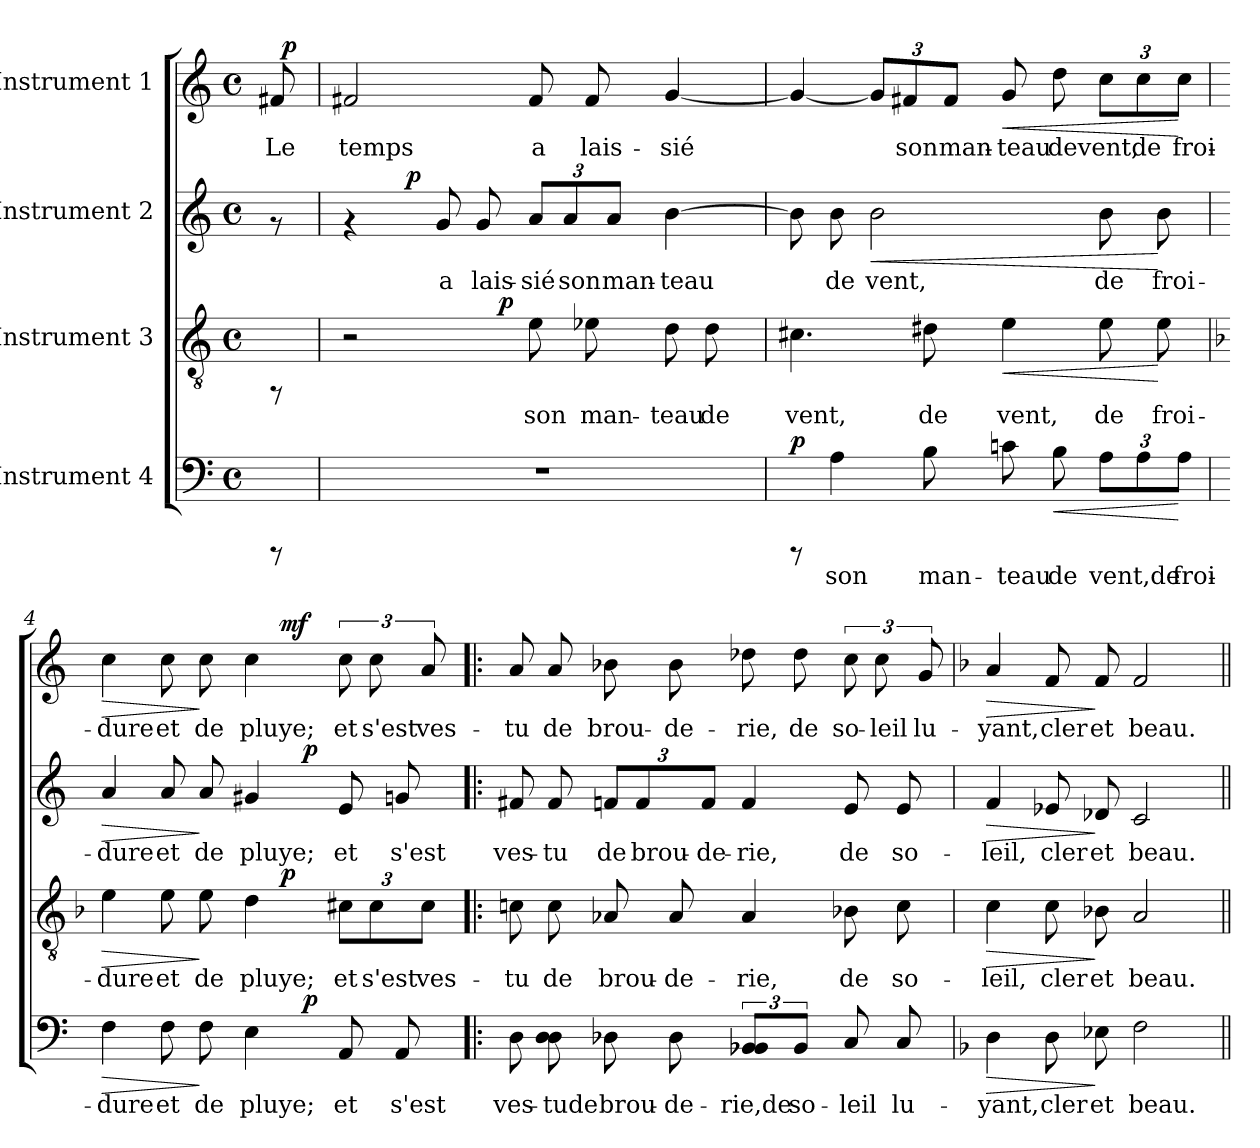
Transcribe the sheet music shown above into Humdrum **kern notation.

**kern	**text	**dynam	**kern	**text	**dynam	**kern	**text	**dynam	**kern	**text	**dynam
*part4	*part4	*part4	*part3	*part3	*part3	*part2	*part2	*part2	*part1	*part1	*part1
*staff4	*staff4	*staff4	*staff3	*staff3	*staff3	*staff2	*staff2	*staff2	*staff1	*staff1	*staff1
*I"Instrument 4	*	*	*I"Instrument 3	*	*	*I"Instrument 2	*	*	*I"Instrument 1	*	*
!!LO:PB:g=z
*stria5	*	*	*stria5	*	*	*stria5	*	*	*stria5	*	*
*clefF4	*	*	*clefGv2	*	*	*clefG2	*	*	*clefG2	*	*
*k[]	*	*	*k[]	*	*	*k[]	*	*	*k[]	*	*
*C:	*	*	*C:	*	*	*C:	*	*	*C:	*	*
*M4/4	*	*	*M4/4	*	*	*M4/4	*	*	*M4/4	*	*
*met(c)	*	*	*met(c)	*	*	*met(c)	*	*	*met(c)	*	*
*MM48	*	*	*MM48	*	*	*MM48	*	*	*MM48	*	*
=1	=1	=1	=1	=1	=1	=1	=1	=1	=1	=1	=1
!	!	!	!	!	!	!	!	!	!	!LO:LY:b:cj	!
*	*	*	*	*	*	*	*	*	*^	*	*
8rCCC	.	.	8rFF	.	.	8rf	.	.	8f#X/	64ryy	Le	.
!	!	!	!	!	!	!	!	!	!	!	!	!LO:DY:a
.	.	.	.	.	.	.	.	.	.	16..ryy	.	p
=2	=2	=2	=2	=2	=2	=2	=2	=2	=2	=2	=2	=2
!	!	!	!	!	!	!	!	!	!	!	!LO:LY:b:cj	!
*	*	*	*^	*	*	*^	*	*	*v	*v	*	*
1r	.	.	2r	4ryy	.	.	4rf	8ryy	.	.	2f#X/	temps	.
.	.	.	.	.	.	.	.	32.ryy	.	.	.	.	.
!	!	!	!	!	!	!	!	!	!	!LO:DY:a	!	!	!
.	.	.	.	.	.	.	.	2ryy	.	p	.	.	.
!	!	!	!	!	!	!	!	!	!LO:LY:b:cj	!	!	!	!
.	.	.	.	8ryy	.	.	8g/	.	a	.	.	.	.
!	!	!	!	!	!	!	!	!	!LO:LY:b:cj	!	!	!	!
.	.	.	.	32.ryy	.	.	8g/	.	lais-	.	.	.	.
!	!	!	!	!	!	!LO:DY:a	!	!	!	!	!	!	!
.	.	.	.	2ryy	.	p	.	.	.	.	.	.	.
!	!	!	!	!	!LO:LY:b:cj	!	!	!	!LO:LY:b:cj	!	!	!LO:LY:b:cj	!
.	.	.	8e\	.	son	.	12a/L	.	-sié	.	8f#/	a	.
!	!	!	!	!	!	!	!	!	!LO:LY:b:cj	!	!	!	!
.	.	.	.	.	.	.	12a/	.	son	.	.	.	.
!	!	!	!	!	!LO:LY:b:cj	!	!	!	!	!	!	!LO:LY:b:cj	!
.	.	.	8e-X\	.	man-	.	.	.	.	.	8f#/	lais-	.
!	!	!	!	!	!	!	!	!	!LO:LY:b:cj	!	!	!	!
.	.	.	.	.	.	.	12a/J	.	man-	.	.	.	.
.	.	.	.	.	.	.	.	4ryy	.	.	.	.	.
!	!	!	!	!	!LO:LY:b:cj	!	!	!	!LO:LY:b:cj	!	!	!LO:LY:b:cj	!
.	.	.	8d\	.	-teau	.	[>4b\	.	-teau	.	[<4g/	-sié	.
!	!	!	!	!	!LO:LY:b:cj	!	!	!	!	!	!	!	!
.	.	.	8d\	.	de	.	.	.	.	.	.	.	.
.	.	.	.	16ryy	.	.	.	16ryy	.	.	.	.	.
.	.	.	.	64ryy	.	.	.	64ryy	.	.	.	.	.
=3	=3	=3	=3	=3	=3	=3	=3	=3	=3	=3	=3	=3	=3
!	!	!LO:DY:a	!	!	!LO:LY:b:cj	!	!	!	!LO:LY:b:cj	!	!	!LO:LY:b:cj	!
*	*	*	*v	*v	*	*	*	*	*	*	*	*	*
*	*	*	*	*	*	*v	*v	*	*	*	*	*
8rCCC	.	p	4.c#X\	vent,	.	8b\]	.	.	4g/_<	.	.
!	!LO:LY:b:cj	!	!	!	!	!	!LO:LY:b:cj	!	!	!	!
4A\	son	.	.	.	.	8b\	de	.	.	.	.
!	!	!	!	!	!	!	!LO:LY:b:cj	!LO:HP:b	!	!LO:LY:b:cj	!
.	.	.	.	.	.	2b\	vent,	<	12g/L]	.	.
!	!	!	!	!	!	!	!	!	!	!LO:LY:b:cj	!
.	.	.	.	.	.	.	.	.	12f#X/	son	.
!	!LO:LY:b:cj	!	!	!LO:LY:b:cj	!	!	!	!	!	!	!
8B\	man-	.	8d#X\	de	.	.	.	.	.	.	.
!	!	!	!	!	!	!	!	!	!	!LO:LY:b:cj	!
.	.	.	.	.	.	.	.	.	12f#/J	man-	.
!	!LO:LY:b:cj	!	!	!LO:LY:b:cj	!LO:HP:b	!	!	!	!	!LO:LY:b:cj	!LO:HP:b
8cn\	-teau	.	4e\	vent,	<	.	.	.	8g/	-teau	<
!	!LO:LY:b:cj	!LO:HP:b	!	!	!	!	!	!	!	!LO:LY:b:cj	!
8B\	de	<	.	.	.	.	.	.	8dd\	devent,	.
!	!LO:LY:b:cj	!	!	!LO:LY:b:cj	!	!	!LO:LY:b:cj	!	!	!LO:LY:b:cj	!
12A\L	vent,de	.	8e\	de	.	8b\	de	.	12cc\L	.	.
!	!LO:LY:b:cj	!	!	!	!	!	!	!	!	!LO:LY:b:cj	!
12A\	.	.	.	.	.	.	.	.	12cc\	de	.
!	!	!	!	!LO:LY:b:cj	!	!	!LO:LY:b:cj	!	!	!	!
.	.	.	8e\	froi-	[	8b\	froi-	[	.	.	.
!	!LO:LY:b:cj	!	!	!	!	!	!	!	!	!LO:LY:b:cj	!
12A\J	froi-	[	.	.	.	.	.	.	12cc\J	froi-	[
!!LO:LB:g=z
=4	=4	=4	=4	=4	=4	=4	=4	=4	=4	=4	=4
*	*	*	*k[b-]	*	*	*	*	*	*	*	*
*	*	*	*F:	*	*	*	*	*	*	*	*
!LO:TX:b:t=.	!	!	!	!	!	!	!	!	!	!	!
!	!LO:LY:b:cj	!LO:HP:b	!	!LO:LY:b:cj	!LO:HP:b	!	!LO:LY:b:cj	!LO:HP:b	!	!LO:LY:b:cj	!LO:HP:b
*^	*	*	*^	*	*	*^	*	*	*^	*	*
4F\	2ryy	-dure	>	4e\	2ryy	-dure	>	4a/	2ryy	-dure	>	4cc\	2ryy	-dure	>
!	!	!LO:LY:b:cj	!	!	!	!LO:LY:b:cj	!	!	!	!LO:LY:b:cj	!	!	!	!LO:LY:b:cj	!
8F\	.	et	.	8e\	.	et	.	8a/	.	et	.	8cc\	.	et	.
!	!	!LO:LY:b:cj	!	!	!	!LO:LY:b:cj	!	!	!	!LO:LY:b:cj	!	!	!	!LO:LY:b:cj	!
8F\	.	de	]	8e\	.	de	]	8a/	.	de	]	8cc\	.	de	]
!	!	!LO:LY:b:cj	!	!	!	!LO:LY:b:cj	!	!	!	!LO:LY:b:cj	!	!	!	!LO:LY:b:cj	!
4E\	8ryy	pluye;	.	4d\	16..ryy	pluye;	.	4g#X/	8ryy	pluye;	.	4cc\	16..ryy	pluye;	.
!	!	!	!	!	!	!	!LO:DY:a	!	!	!	!	!	!	!	!LO:DY:a
.	.	.	.	.	4ryy	.	p	.	.	.	.	.	4ryy	.	mf
.	64ryy	.	.	.	.	.	.	.	64ryy	.	.	.	.	.	.
!	!	!	!LO:DY:a	!	!	!	!	!	!	!	!LO:DY:a	!	!	!	!
.	4ryy	.	p	.	.	.	.	.	4ryy	.	p	.	.	.	.
!	!	!LO:LY:b:cj	!	!	!	!LO:LY:b:cj	!	!	!	!LO:LY:b:cj	!	!	!	!LO:LY:b:cj	!
8AA/	.	et	.	12c#X\L	.	et	.	8e/	.	et	.	12cc\L	.	et	.
!	!	!	!	!	!	!LO:LY:b:cj	!	!	!	!	!	!	!	!LO:LY:b:cj	!
.	.	.	.	12c#\	.	s'est	.	.	.	.	.	12cc\	.	s'est	.
.	.	.	.	.	8ryy	.	.	.	.	.	.	.	8ryy	.	.
!	!	!LO:LY:b:cj	!	!	!	!	!	!	!	!LO:LY:b:cj	!	!	!	!	!
8AA/	.	s'est	.	.	.	.	.	8gn/	.	s'est	.	.	.	.	.
.	16..ryy	.	.	.	.	.	.	.	16..ryy	.	.	.	.	.	.
!	!	!	!	!	!	!LO:LY:b:cj	!	!	!	!	!	!	!	!LO:LY:b:cj	!
.	.	.	.	12c#\J	.	ves-	.	.	.	.	.	12a/	.	ves-	.
.	.	.	.	.	64ryy	.	.	.	.	.	.	.	64ryy	.	.
=5!|:	=5!|:	=5!|:	=5!|:	=5!|:	=5!|:	=5!|:	=5!|:	=5!|:	=5!|:	=5!|:	=5!|:	=5!|:	=5!|:	=5!|:	=5!|:
!	!	!LO:LY:b:cj	!	!	!	!LO:LY:b:cj	!	!	!	!LO:LY:b:cj	!	!	!	!LO:LY:b:cj	!
*v	*v	*	*	*	*	*	*	*v	*v	*	*	*v	*v	*	*
*	*	*	*v	*v	*	*	*	*	*	*	*	*
8D\	ves-	.	8cn\	-tu	.	8f#X/	ves-	.	8a/	-tu	.
!	!LO:LY:b:cj	!	!	!LO:LY:b:cj	!	!	!LO:LY:b:cj	!	!	!LO:LY:b:cj	!
8D\ 8D\	-tude	.	8c\	de	.	8f#/	-tu	.	8a/	de	.
!	!LO:LY:b:cj	!	!	!LO:LY:b:cj	!	!	!LO:LY:b:cj	!	!	!LO:LY:b:cj	!
8D-X\	brou-	.	8A-X/	brou-	.	12fn/L	de	.	8b-X\L	brou-	.
!	!	!	!	!	!	!	!LO:LY:b:cj	!	!	!	!
.	.	.	.	.	.	12f/	brou-	.	.	.	.
!	!LO:LY:b:cj	!	!	!LO:LY:b:cj	!	!	!	!	!	!LO:LY:b:cj	!
8D-\	-de-	.	8A-/	-de-	.	.	.	.	8b-\	-de-	.
!	!	!	!	!	!	!	!LO:LY:b:cj	!	!	!	!
.	.	.	.	.	.	12f/J	-de-	.	.	.	.
!	!LO:LY:b:cj	!	!	!LO:LY:b:cj	!	!	!LO:LY:b:cj	!	!	!LO:LY:b:cj	!
12BB-X/ 12BB-/L	-rie,de	.	4A-/	-rie,	.	4f/	-rie,	.	8dd-X\	-rie,	.
24ryy	.	.	.	.	.	.	.	.	.	.	.
!	!LO:LY:b:cj	!	!	!	!	!	!	!	!	!LO:LY:b:cj	!
12BB-/J	so-	.	.	.	.	.	.	.	8dd-\	de	.
24ryy	.	.	.	.	.	.	.	.	.	.	.
!	!LO:LY:b:cj	!	!	!LO:LY:b:cj	!	!	!LO:LY:b:cj	!	!	!LO:LY:b:cj	!
8C/	-leil	.	8B-X\	de	.	8e/	de	.	12cc\L	so-	.
!	!	!	!	!	!	!	!	!	!	!LO:LY:b:cj	!
.	.	.	.	.	.	.	.	.	12cc\	-leil	.
!	!LO:LY:b:cj	!	!	!LO:LY:b:cj	!	!	!LO:LY:b:cj	!	!	!	!
8C/	lu-	.	8c\	so-	.	8e/	so-	.	.	.	.
!	!	!	!	!	!	!	!	!	!	!LO:LY:b:cj	!
.	.	.	.	.	.	.	.	.	12g/	lu-	.
!!LO:PB:g=z
=6	=6	=6	=6	=6	=6	=6	=6	=6	=6	=6	=6
*k[b-]	*	*	*k[]	*	*	*	*	*	*k[b-]	*	*
*F:	*	*	*C:	*	*	*	*	*	*F:	*	*
!	!LO:LY:b:cj	!LO:HP:b	!	!LO:LY:b:cj	!LO:HP:b	!	!LO:LY:b:cj	!LO:HP:b	!	!LO:LY:b:cj	!LO:HP:b
4D\	-yant,	>	4c\	-leil,	>	4f/	-leil,	>	4a/	-yant,	>
!	!LO:LY:b:cj	!	!	!LO:LY:b:cj	!	!	!LO:LY:b:cj	!	!	!LO:LY:b:cj	!
8D\	cler	.	8c\	cler	.	8e-X/	cler	.	8f/	cler	.
!	!LO:LY:b:cj	!	!	!LO:LY:b:cj	!	!	!LO:LY:b:cj	!	!	!LO:LY:b:cj	!
8E-X\	et	]	8B-X\	et	]	8d-X/	et	]	8f/	et	]
!	!LO:LY:b:cj	!	!	!LO:LY:b:cj	!	!	!LO:LY:b:cj	!	!	!LO:LY:b:cj	!
2F\	beau.	.	2A/	beau.	.	2c/	beau.	.	2f/	beau.	.
=||	=||	=||	=||	=||	=||	=||	=||	=||	=||	=||	=||
*-	*-	*-	*-	*-	*-	*-	*-	*-	*-	*-	*-
